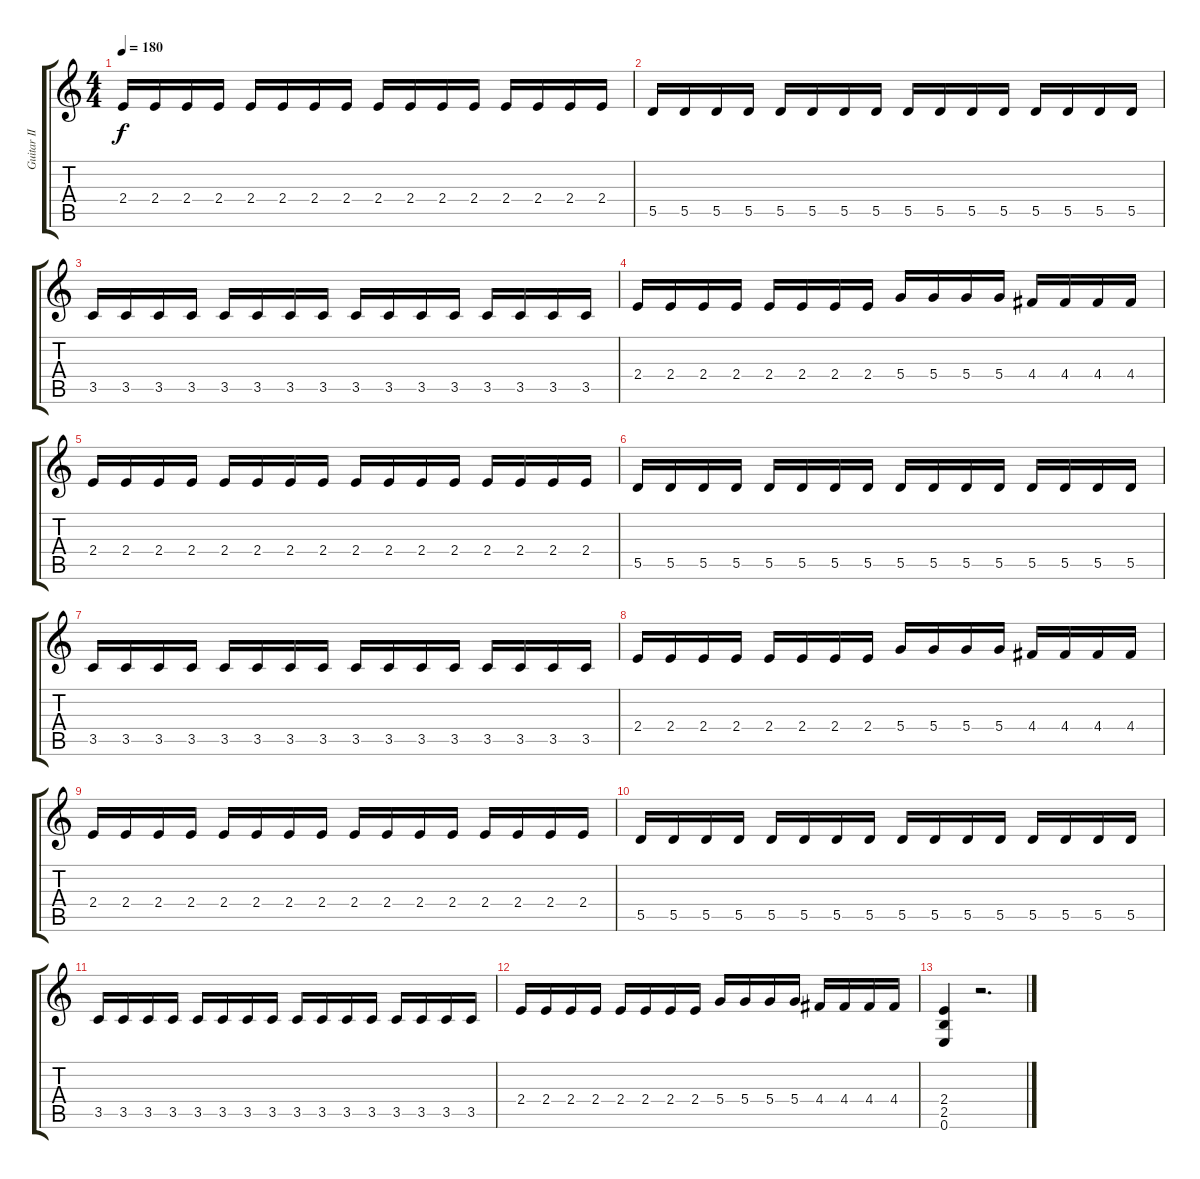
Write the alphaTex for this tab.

\track ("Guitar II" "Guitar II") {instrument distortionguitar}
\staff {score tabs}
\tuning (E4 B3 G3 D3 A2 E2) {hide}
\ts (4 4)
\tempo 180
\clef g2
\ks c
2.4.16{dy f} 2.4.16 2.4.16 2.4.16 2.4.16 2.4.16 2.4.16 2.4.16 2.4.16 2.4.16 2.4.16 2.4.16 2.4.16 2.4.16 2.4.16 2.4.16 |
5.5.16 5.5.16 5.5.16 5.5.16 5.5.16 5.5.16 5.5.16 5.5.16 5.5.16 5.5.16 5.5.16 5.5.16 5.5.16 5.5.16 5.5.16 5.5.16 |
3.5.16 3.5.16 3.5.16 3.5.16 3.5.16 3.5.16 3.5.16 3.5.16 3.5.16 3.5.16 3.5.16 3.5.16 3.5.16 3.5.16 3.5.16 3.5.16 |
2.4.16 2.4.16 2.4.16 2.4.16 2.4.16 2.4.16 2.4.16 2.4.16 5.4.16 5.4.16 5.4.16 5.4.16 4.4.16 4.4.16 4.4.16 4.4.16 |
2.4.16 2.4.16 2.4.16 2.4.16 2.4.16 2.4.16 2.4.16 2.4.16 2.4.16 2.4.16 2.4.16 2.4.16 2.4.16 2.4.16 2.4.16 2.4.16 |
5.5.16 5.5.16 5.5.16 5.5.16 5.5.16 5.5.16 5.5.16 5.5.16 5.5.16 5.5.16 5.5.16 5.5.16 5.5.16 5.5.16 5.5.16 5.5.16 |
3.5.16 3.5.16 3.5.16 3.5.16 3.5.16 3.5.16 3.5.16 3.5.16 3.5.16 3.5.16 3.5.16 3.5.16 3.5.16 3.5.16 3.5.16 3.5.16 |
2.4.16 2.4.16 2.4.16 2.4.16 2.4.16 2.4.16 2.4.16 2.4.16 5.4.16 5.4.16 5.4.16 5.4.16 4.4.16 4.4.16 4.4.16 4.4.16 |
2.4.16 2.4.16 2.4.16 2.4.16 2.4.16 2.4.16 2.4.16 2.4.16 2.4.16 2.4.16 2.4.16 2.4.16 2.4.16 2.4.16 2.4.16 2.4.16 |
5.5.16 5.5.16 5.5.16 5.5.16 5.5.16 5.5.16 5.5.16 5.5.16 5.5.16 5.5.16 5.5.16 5.5.16 5.5.16 5.5.16 5.5.16 5.5.16 |
3.5.16 3.5.16 3.5.16 3.5.16 3.5.16 3.5.16 3.5.16 3.5.16 3.5.16 3.5.16 3.5.16 3.5.16 3.5.16 3.5.16 3.5.16 3.5.16 |
2.4.16 2.4.16 2.4.16 2.4.16 2.4.16 2.4.16 2.4.16 2.4.16 5.4.16 5.4.16 5.4.16 5.4.16 4.4.16 4.4.16 4.4.16 4.4.16 |
(2.4 2.5 0.6).4 r.2{d}
